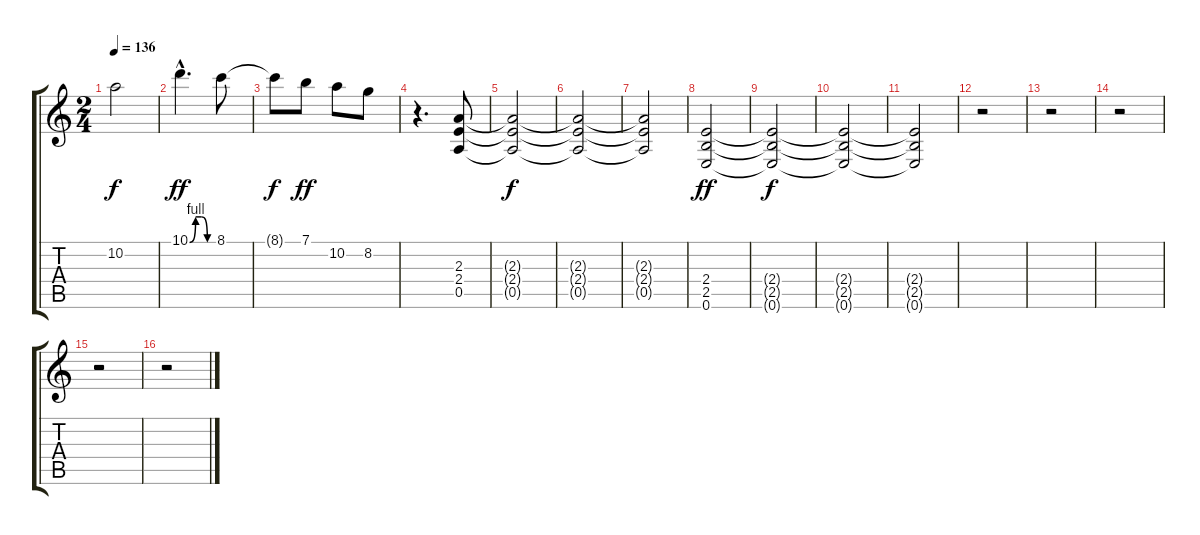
\track "" {instrument distortionguitar}
\staff {score tabs}
\tuning (E4 B3 G3 D3 A2 E2) {hide}
\ts (2 4)
\tempo 136
\clef g2
\ks c
10.2{t}.2{dy f} |
10.1{be (custom 0 0 15 4 30 4 45 0 60 0) hac}.4{d dy ff} 8.1.8 |
8.1{t}.8{dy f} 7.1.8{dy ff} 10.2.8 8.2.8 |
r.4{d} (2.3 2.4 0.5).8 |
(2.3{t} 2.4{t} 0.5{t}).2{dy f} |
(2.3{t} 2.4{t} 0.5{t}).2 |
(2.3{t} 2.4{t} 0.5{t}).2 |
(2.4 2.5 0.6).2{dy ff} |
(2.4{t} 2.5{t} 0.6{t}).2{dy f} |
(2.4{t} 2.5{t} 0.6{t}).2 |
(2.4{t} 2.5{t} 0.6{t}).2 |
r.2 |
r.2 |
r.2 |
r.2 |
r.2
